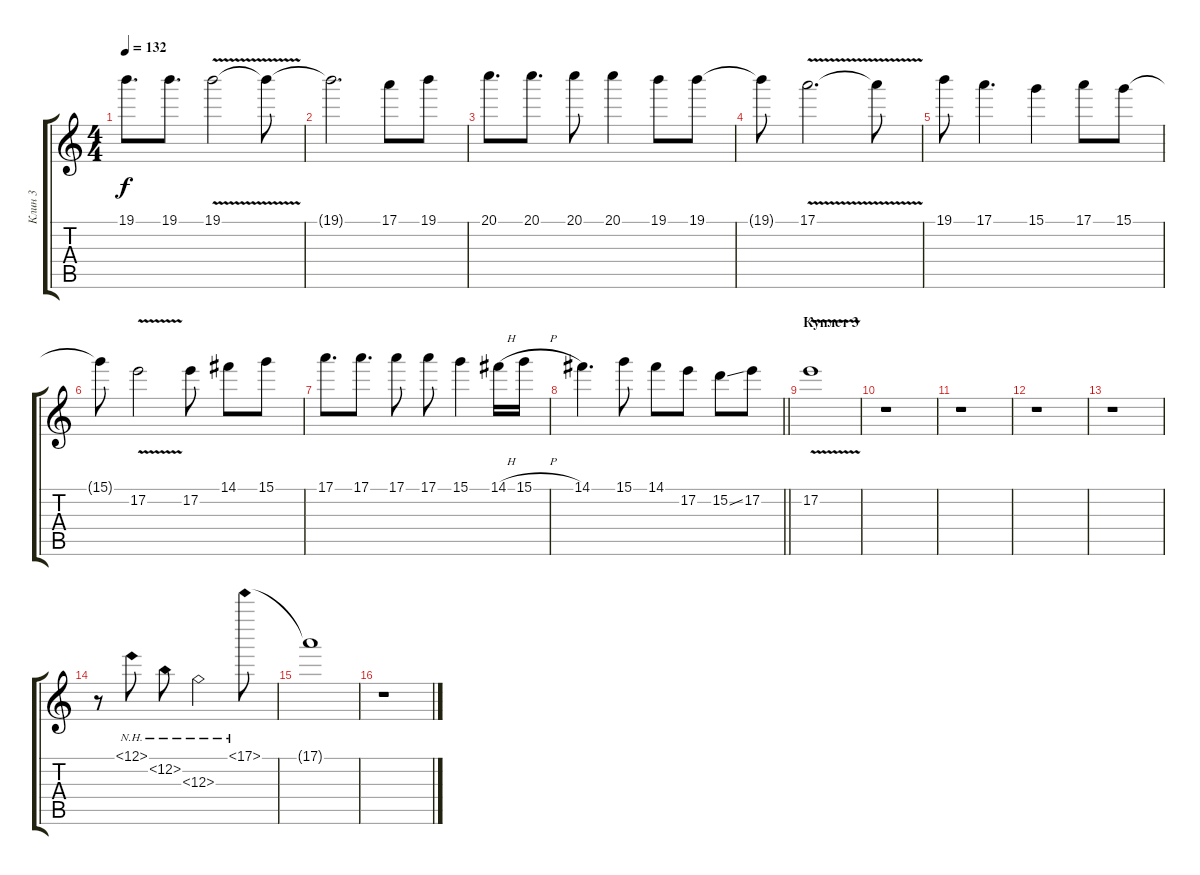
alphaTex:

\track ("Клин 3" "Клин 3") {instrument electricguitarclean}
\staff {score tabs}
\tuning (E4 B3 G3 D3 A2 E2) {hide}
\ts (4 4)
\tempo 132
\clef g2
\ks c
19.1.8{d dy f} 19.1.8{d} 19.1{v}.2 19.1{t}.8 |
19.1{t}.2{d} 17.1.8 19.1.8 |
20.1.8{d} 20.1.8{d} 20.1.8 20.1.4 19.1.8 19.1.8 |
19.1{t}.8 17.1{v}.2{d} 17.1{t}.8 |
19.1.8 17.1.4{d} 15.1.4 17.1.8 15.1.8 |
15.1{t}.8 17.2{v}.2 17.2.8 14.1.8 15.1.8 |
17.1.8{d} 17.1.8{d} 17.1.8 17.1.8 15.1.4 14.1{h}.16 15.1{h}.16 |
\barLineRight lightlight
14.1.4{d} 15.1.8 14.1.8 17.2.8 15.2{ss}.8 17.2.8 |
\section ("" "Куплет 3")
17.2{v}.1 |
r.1 |
r.1 |
r.1 |
r.1 |
r.8 12.1{nh}.8 12.2{nh}.8 12.3{nh}.2 17.1{nh}.8 |
17.1{t}.1 |
r.1
